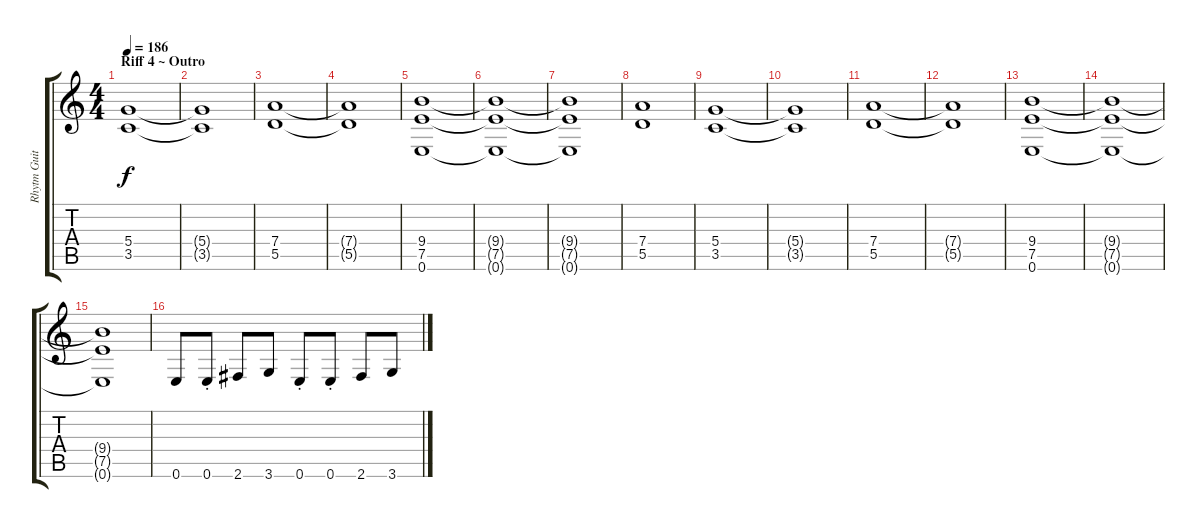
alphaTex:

\track ("Rhytm Guitar" "Rhytm Guit") {instrument distortionguitar}
\staff {score tabs}
\tuning (E4 B3 G3 D3 A2 E2) {hide}
\ts (4 4)
\section ("" "Riff 4 ~ Outro")
\tempo 186
\clef g2
\ks c
(5.4 3.5).1{dy f volume 9 balance 3} |
(5.4{t} 3.5{t}).1 |
(7.4 5.5).1 |
(7.4{t} 5.5{t}).1 |
(9.4 7.5 0.6).1 |
(9.4{t} 7.5{t} 0.6{t}).1 |
(9.4{t} 7.5{t} 0.6{t}).1 |
(7.4 5.5).1 |
(5.4 3.5).1 |
(5.4{t} 3.5{t}).1 |
(7.4 5.5).1 |
(7.4{t} 5.5{t}).1 |
(9.4 7.5 0.6).1 |
(9.4{t} 7.5{t} 0.6{t}).1 |
(9.4{t} 7.5{t} 0.6{t}).1 |
0.6.8 0.6{st}.8 2.6.8 3.6.8 0.6{st}.8 0.6{st}.8 2.6.8 3.6.8
